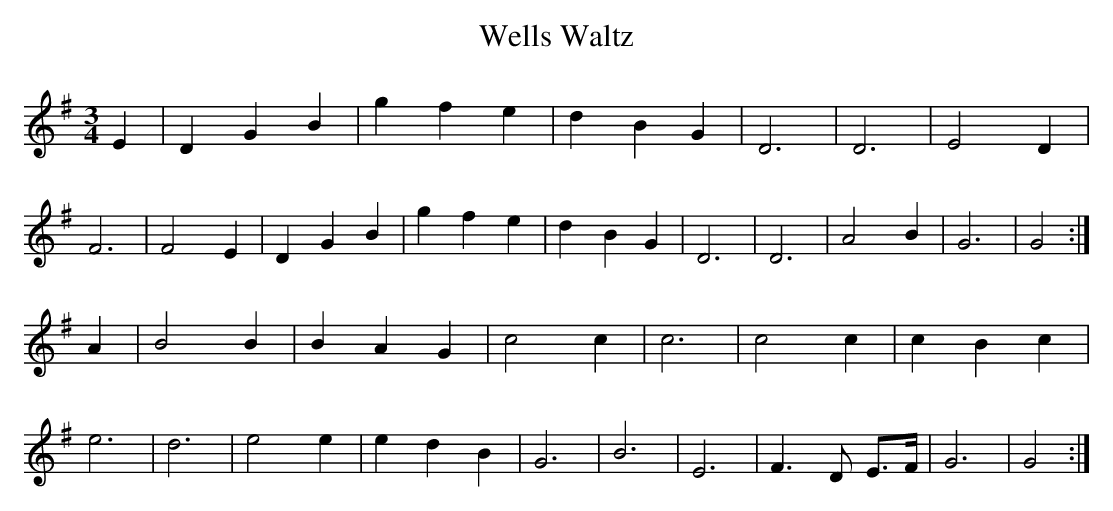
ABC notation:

X:1
T:Wells Waltz
M:3/4
K:G
E2|D2 G2 B2|g2 f2 e2|d2 B2 G2|D6|D6|E4 D2|
F6|F4 E2|D2 G2 B2|g2 f2 e2|d2 B2 G2|D6|D6|A4 B2|G6|G4:|
A2|B4 B2|B2 A2 G2|c4 c2|c6|c4 c2|c2 B2 c2|
e6|d6|e4 e2|e2 d2 B2|G6|B6|E6|F3 D E>F|G6|G4:|
